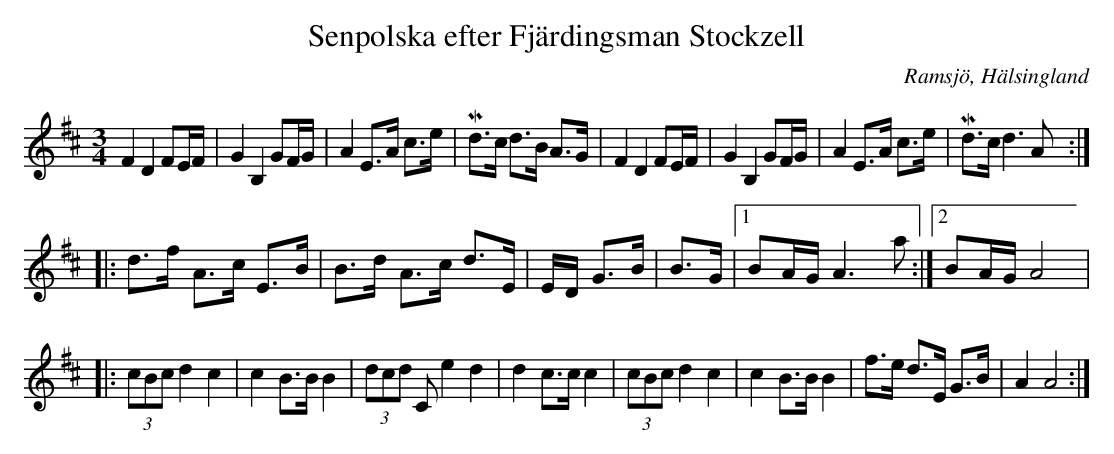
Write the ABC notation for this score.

X:1
T: Senpolska efter Fjärdingsman Stockzell
O: Ramsjö, Hälsingland
M:3/4
L:1/8
K:D
F2 D2 FE/F/|G2 B,2 GF/G/| A2 E>A c>e|Md>c d>B A>G|F2 D2 FE/F/|G2 B,2 GF/G/| A2 E>A c>e|Md>c d2>A2:|
|:d>f A>c E>B| B>d A>c d>E|E/D/ G>B|B>G |1 BA/G/ A2>a2:|2 BA/G/ A4|
|:(3cBc d2 c2|c2 B>B B2|(3dcd Ce2 d2|d2 c>c c2|(3cBc d2 c2|c2 B>B B2|f>e d>E G>B|A2 A4:|
